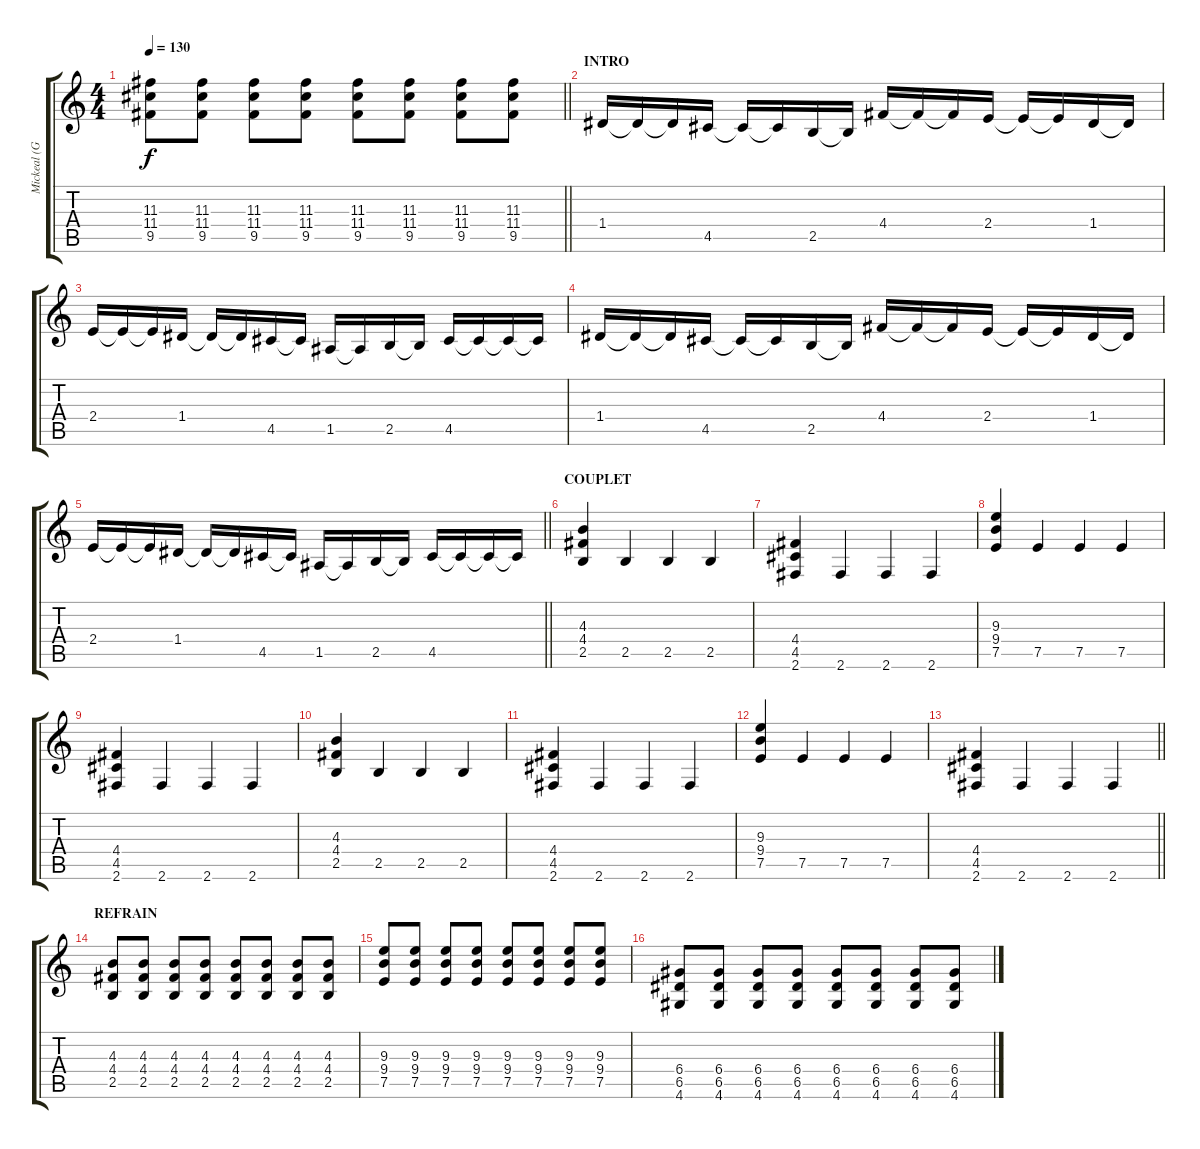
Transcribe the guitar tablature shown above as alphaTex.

\track ("Mickeal (Guitar_01)" "Mickeal (G") {instrument distortionguitar}
\staff {score tabs}
\tuning (E4 B3 G3 D3 A2 E2) {hide}
\ts (4 4)
\tempo 130
\clef g2
\barLineRight lightlight
\ks c
(11.3 11.4 9.5).8{dy f} (11.3 11.4 9.5).8 (11.3 11.4 9.5).8 (11.3 11.4 9.5).8 (11.3 11.4 9.5).8 (11.3 11.4 9.5).8 (11.3 11.4 9.5).8 (11.3 11.4 9.5).8 |
\section ("" "INTRO")
1.4.16 1.4{t}.16 1.4{t}.16 4.5.16 4.5{t}.16 4.5{t}.16 2.5.16 2.5{t}.16 4.4.16 4.4{t}.16 4.4{t}.16 2.4.16 2.4{t}.16 2.4{t}.16 1.4.16 1.4{t}.16 |
2.4.16 2.4{t}.16 2.4{t}.16 1.4.16 1.4{t}.16 1.4{t}.16 4.5.16 4.5{t}.16 1.5.16 1.5{t}.16 2.5.16 2.5{t}.16 4.5.16 4.5{t}.16 4.5{t}.16 4.5{t}.16 |
1.4.16 1.4{t}.16 1.4{t}.16 4.5.16 4.5{t}.16 4.5{t}.16 2.5.16 2.5{t}.16 4.4.16 4.4{t}.16 4.4{t}.16 2.4.16 2.4{t}.16 2.4{t}.16 1.4.16 1.4{t}.16 |
\barLineRight lightlight
2.4.16 2.4{t}.16 2.4{t}.16 1.4.16 1.4{t}.16 1.4{t}.16 4.5.16 4.5{t}.16 1.5.16 1.5{t}.16 2.5.16 2.5{t}.16 4.5.16 4.5{t}.16 4.5{t}.16 4.5{t}.16 |
\section ("" "COUPLET")
(4.3 4.4 2.5).4 2.5.4 2.5.4 2.5.4 |
(4.4 4.5 2.6).4 2.6.4 2.6.4 2.6.4 |
(9.3 9.4 7.5).4 7.5.4 7.5.4 7.5.4 |
(4.4 4.5 2.6).4 2.6.4 2.6.4 2.6.4 |
(4.3 4.4 2.5).4 2.5.4 2.5.4 2.5.4 |
(4.4 4.5 2.6).4 2.6.4 2.6.4 2.6.4 |
(9.3 9.4 7.5).4 7.5.4 7.5.4 7.5.4 |
\barLineRight lightlight
(4.4 4.5 2.6).4 2.6.4 2.6.4 2.6.4 |
\section ("" "REFRAIN")
(4.3 4.4 2.5).8 (4.3 4.4 2.5).8 (4.3 4.4 2.5).8 (4.3 4.4 2.5).8 (4.3 4.4 2.5).8 (4.3 4.4 2.5).8 (4.3 4.4 2.5).8 (4.3 4.4 2.5).8 |
(9.3 9.4 7.5).8 (9.3 9.4 7.5).8 (9.3 9.4 7.5).8 (9.3 9.4 7.5).8 (9.3 9.4 7.5).8 (9.3 9.4 7.5).8 (9.3 9.4 7.5).8 (9.3 9.4 7.5).8 |
(6.4 6.5 4.6).8 (6.4 6.5 4.6).8 (6.4 6.5 4.6).8 (6.4 6.5 4.6).8 (6.4 6.5 4.6).8 (6.4 6.5 4.6).8 (6.4 6.5 4.6).8 (6.4 6.5 4.6).8
